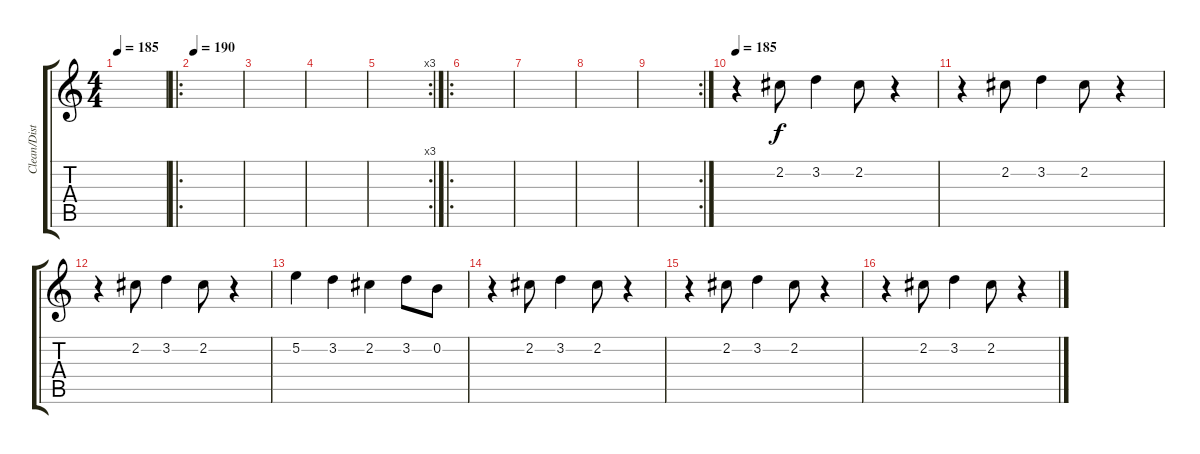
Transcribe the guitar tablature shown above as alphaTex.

\track ("Clean/Dist. Guitar" "Clean/Dist") {instrument distortionguitar}
\staff {score tabs}
\tuning (E4 B3 G3 D3 A2 E2) {hide}
\ts (4 4)
\tempo 185
\clef g2
\ks c
|
\ro
\tempo 190
|
|
|
\rc 3
|
\ro
|
|
|
\rc 2
|
\tempo 185
r.4{volume 16 instrument overdrivenguitar} 2.2.8 3.2.4 2.2.8 r.4 |
r.4 2.2.8 3.2.4 2.2.8 r.4 |
r.4 2.2.8 3.2.4 2.2.8 r.4 |
5.2.4 3.2.4 2.2.4 3.2.8 0.2.8 |
r.4 2.2.8 3.2.4 2.2.8 r.4 |
r.4 2.2.8 3.2.4 2.2.8 r.4 |
r.4 2.2.8 3.2.4 2.2.8 r.4
